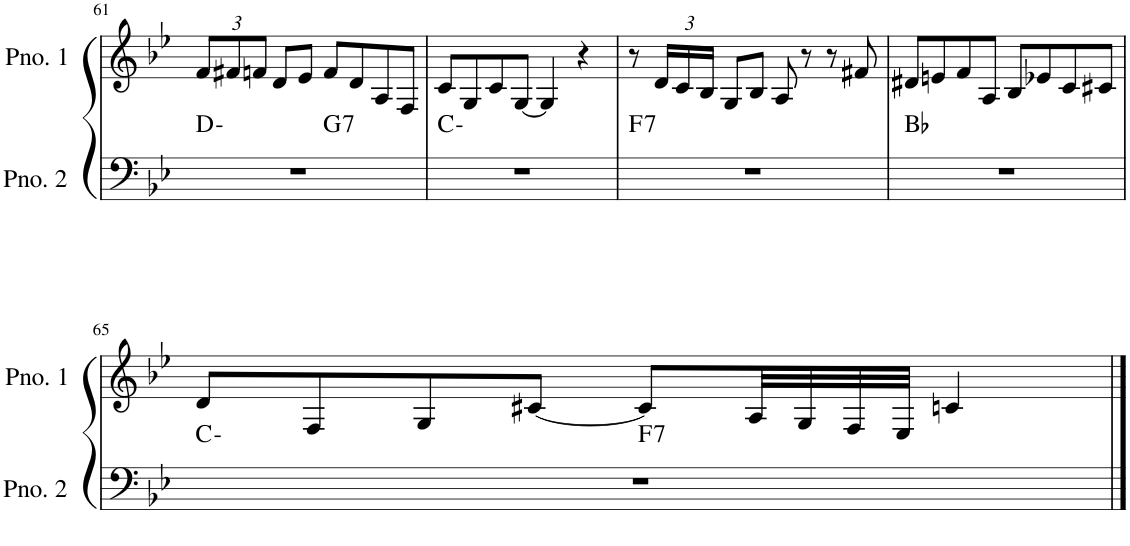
**kern	**harte	**kern
*part2	*part2	*part1
*staff2	*	*staff1
*I"ピアノ 2	*	*I"ピアノ 1
!!LO:PB:g=z
*clefF4	*	*clefG2
*k[b-e-]	*	*k[b-e-]
*M4/4	*	*M4/4
*	*	*Xbrackettup
=61	=61	=61
*^	*	*
1r	2ryy	D:min	12f/L
.	.	.	12f#X/
.	.	.	12fn/J
.	.	.	8d/L
.	.	.	8e-/J
!	!	!LO:H:kt=7	!
.	2ryy	G:7	8f/L
.	.	.	8d/
.	.	.	8A/
.	.	.	8F/J
*v	*v	*	*
=62	=62	=62
1r	C:min	8c/L
.	.	8G/
.	.	8c/
.	.	[8G/J
.	.	4G/]
.	.	4r
=63	=63	=63
!	!LO:H:kt=7	!
1r	F:7	8r
.	.	24d/LL
.	.	24c/
.	.	24B-/JJ
.	.	8G/L
.	.	8B-/J
.	.	8A/
.	.	8r
.	.	8r
.	.	8f#X/
=64	=64	=64
1r	Bb:maj	8d#X/L
.	.	8en/
.	.	8f/
.	.	8A/J
.	.	8B-/L
.	.	8e-X/
.	.	8c/
.	.	8c#X/J
!!LO:LB:g=z
=65	=65	=65
*^	*	*
1r	2ryy	C:min	8d/L
.	.	.	8F/
.	.	.	8G/
.	.	.	[8c#X/J
!	!	!LO:H:kt=7	!
.	2ryy	F:7	8c#/L]
.	.	.	32A/LL
.	.	.	32G/
.	.	.	32F/
.	.	.	32E-/JJJ
.	.	.	4cn/
*v	*v	*	*
==	==	==
*-	*-	*-
